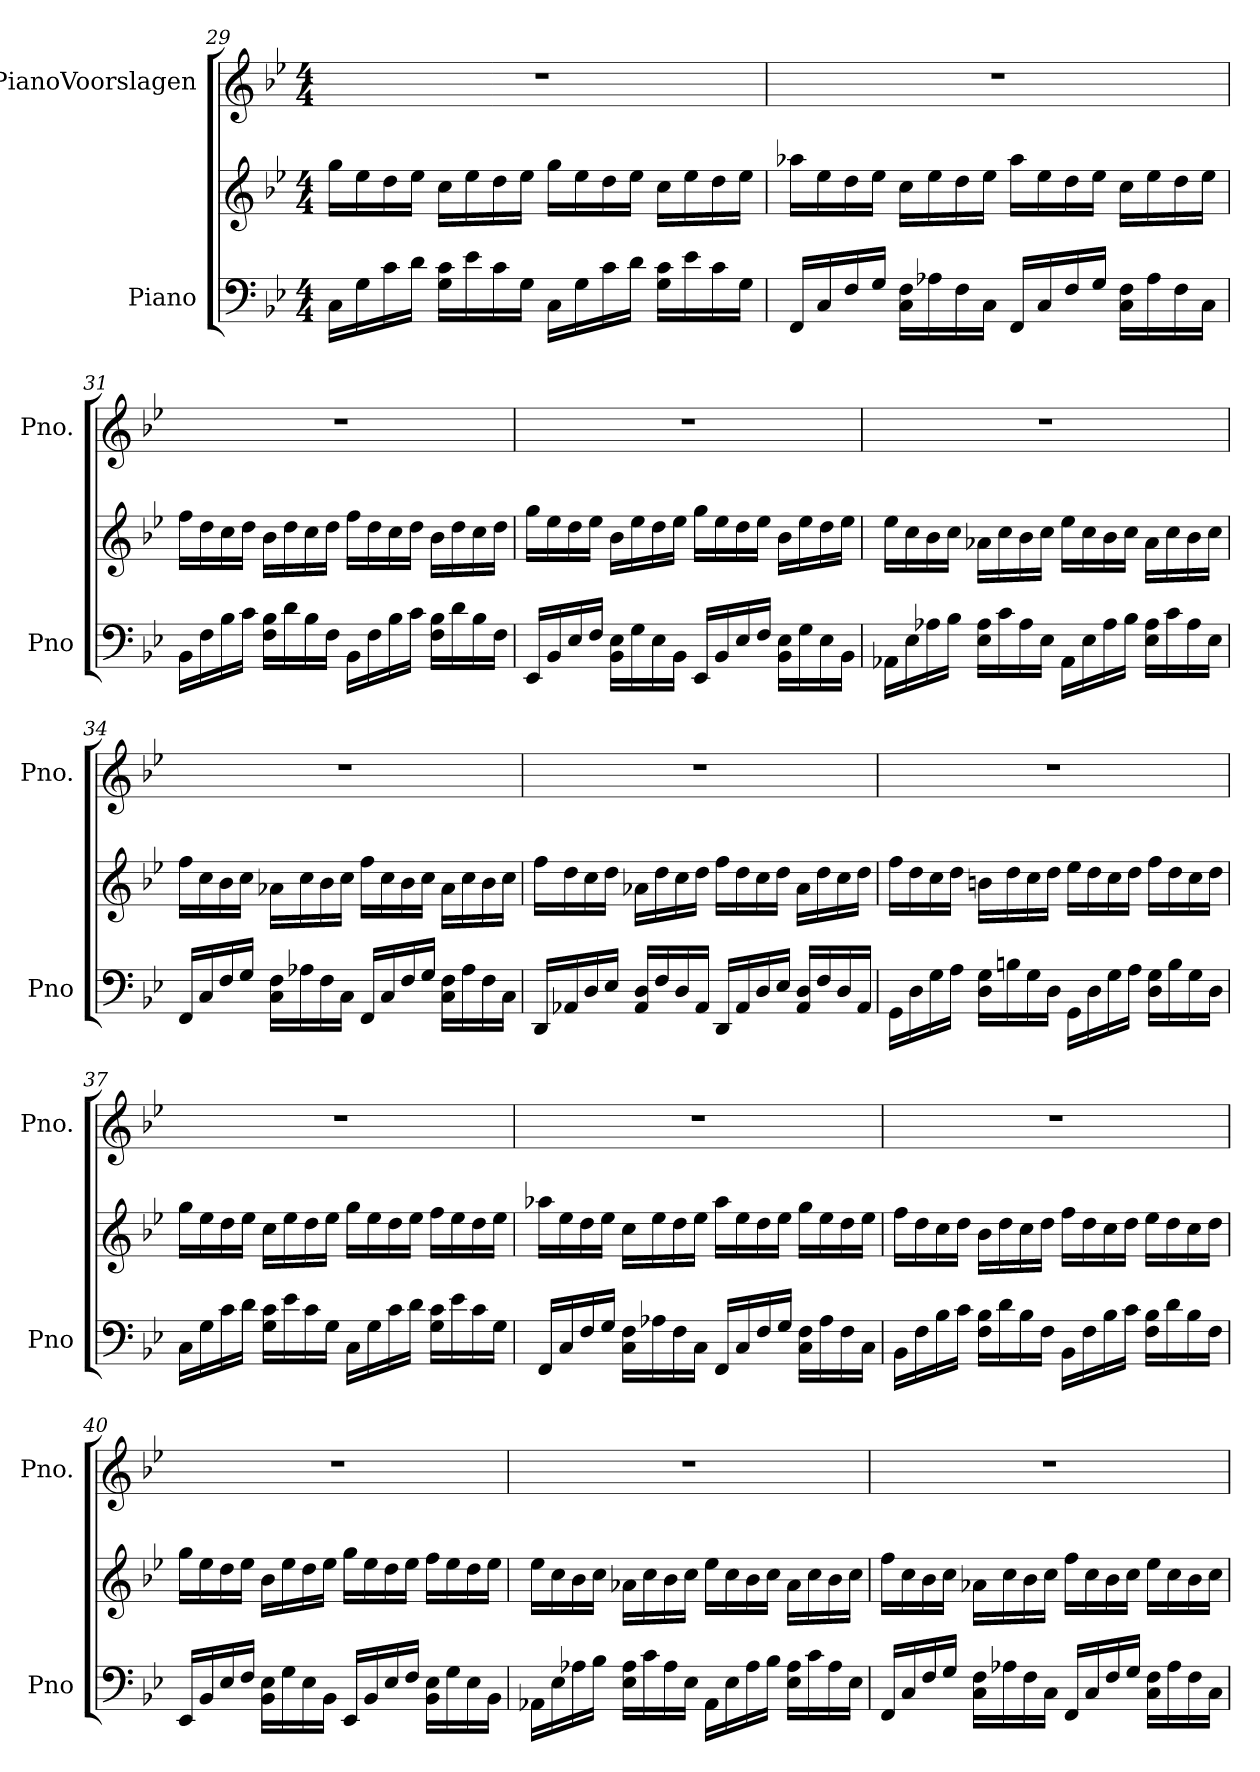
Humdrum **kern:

**kern	**kern	**kern
*part2	*part2	*part1
*staff3	*staff2	*staff1
*I"Piano	*	*I"PianoVoorslagen
*I'Pno	*	*I'Pno.
!!LO:LB:g=z
*clefF4	*clefG2	*clefG2
*k[b-e-]	*k[b-e-]	*k[b-e-]
*M4/4	*M4/4	*M4/4
=29	=29	=29
16C\LL	16gg\LL	1r
16G\	16ee-\	.
16c\	16dd\	.
16d\JJ	16ee-\JJ	.
16G\ 16c\LL	16cc\LL	.
16e-\	16ee-\	.
16c\	16dd\	.
16G\JJ	16ee-\JJ	.
16C\LL	16gg\LL	.
16G\	16ee-\	.
16c\	16dd\	.
16d\JJ	16ee-\JJ	.
16G\ 16c\LL	16cc\LL	.
16e-\	16ee-\	.
16c\	16dd\	.
16G\JJ	16ee-\JJ	.
=30	=30	=30
16FF/LL	16aa-X\LL	1r
16C/	16ee-\	.
16F/	16dd\	.
16G/JJ	16ee-\JJ	.
16C\ 16F\LL	16cc\LL	.
16A-X\	16ee-\	.
16F\	16dd\	.
16C\JJ	16ee-\JJ	.
16FF/LL	16aa-\LL	.
16C/	16ee-\	.
16F/	16dd\	.
16G/JJ	16ee-\JJ	.
16C\ 16F\LL	16cc\LL	.
16A-\	16ee-\	.
16F\	16dd\	.
16C\JJ	16ee-\JJ	.
=31	=31	=31
16BB-\LL	16ff\LL	1r
16F\	16dd\	.
16B-\	16cc\	.
16c\JJ	16dd\JJ	.
16F\ 16B-\LL	16b-\LL	.
16d\	16dd\	.
16B-\	16cc\	.
16F\JJ	16dd\JJ	.
16BB-\LL	16ff\LL	.
16F\	16dd\	.
16B-\	16cc\	.
16c\JJ	16dd\JJ	.
16F\ 16B-\LL	16b-\LL	.
16d\	16dd\	.
16B-\	16cc\	.
16F\JJ	16dd\JJ	.
!!LO:LB:g=z
=32	=32	=32
16EE-/LL	16gg\LL	1r
16BB-/	16ee-\	.
16E-/	16dd\	.
16F/JJ	16ee-\JJ	.
16BB-\ 16E-\LL	16b-\LL	.
16G\	16ee-\	.
16E-\	16dd\	.
16BB-\JJ	16ee-\JJ	.
16EE-/LL	16gg\LL	.
16BB-/	16ee-\	.
16E-/	16dd\	.
16F/JJ	16ee-\JJ	.
16BB-\ 16E-\LL	16b-\LL	.
16G\	16ee-\	.
16E-\	16dd\	.
16BB-\JJ	16ee-\JJ	.
=33	=33	=33
16AA-X\LL	16ee-\LL	1r
16E-\	16cc\	.
16A-X\	16b-\	.
16B-\JJ	16cc\JJ	.
16E-\ 16A-\LL	16a-X\LL	.
16c\	16cc\	.
16A-\	16b-\	.
16E-\JJ	16cc\JJ	.
16AA-\LL	16ee-\LL	.
16E-\	16cc\	.
16A-\	16b-\	.
16B-\JJ	16cc\JJ	.
16E-\ 16A-\LL	16a-\LL	.
16c\	16cc\	.
16A-\	16b-\	.
16E-\JJ	16cc\JJ	.
=34	=34	=34
16FF/LL	16ff\LL	1r
16C/	16cc\	.
16F/	16b-\	.
16G/JJ	16cc\JJ	.
16C\ 16F\LL	16a-X\LL	.
16A-X\	16cc\	.
16F\	16b-\	.
16C\JJ	16cc\JJ	.
16FF/LL	16ff\LL	.
16C/	16cc\	.
16F/	16b-\	.
16G/JJ	16cc\JJ	.
16C\ 16F\LL	16a-\LL	.
16A-\	16cc\	.
16F\	16b-\	.
16C\JJ	16cc\JJ	.
!!LO:LB:g=z
=35	=35	=35
16DD/LL	16ff\LL	1r
16AA-X/	16dd\	.
16D/	16cc\	.
16E-/JJ	16dd\JJ	.
16AA-/ 16D/LL	16a-X\LL	.
16F/	16dd\	.
16D/	16cc\	.
16AA-/JJ	16dd\JJ	.
16DD/LL	16ff\LL	.
16AA-/	16dd\	.
16D/	16cc\	.
16E-/JJ	16dd\JJ	.
16AA-/ 16D/LL	16a-\LL	.
16F/	16dd\	.
16D/	16cc\	.
16AA-/JJ	16dd\JJ	.
=36	=36	=36
16GG\LL	16ff\LL	1r
16D\	16dd\	.
16G\	16cc\	.
16A\JJ	16dd\JJ	.
16D\ 16G\LL	16bn\LL	.
16Bn\	16dd\	.
16G\	16cc\	.
16D\JJ	16dd\JJ	.
16GG\LL	16ee-\LL	.
16D\	16dd\	.
16G\	16cc\	.
16A\JJ	16dd\JJ	.
16D\ 16G\LL	16ff\LL	.
16B\	16dd\	.
16G\	16cc\	.
16D\JJ	16dd\JJ	.
=37	=37	=37
16C\LL	16gg\LL	1r
16G\	16ee-\	.
16c\	16dd\	.
16d\JJ	16ee-\JJ	.
16G\ 16c\LL	16cc\LL	.
16e-\	16ee-\	.
16c\	16dd\	.
16G\JJ	16ee-\JJ	.
16C\LL	16gg\LL	.
16G\	16ee-\	.
16c\	16dd\	.
16d\JJ	16ee-\JJ	.
16G\ 16c\LL	16ff\LL	.
16e-\	16ee-\	.
16c\	16dd\	.
16G\JJ	16ee-\JJ	.
!!LO:LB:g=z
=38	=38	=38
16FF/LL	16aa-X\LL	1r
16C/	16ee-\	.
16F/	16dd\	.
16G/JJ	16ee-\JJ	.
16C\ 16F\LL	16cc\LL	.
16A-X\	16ee-\	.
16F\	16dd\	.
16C\JJ	16ee-\JJ	.
16FF/LL	16aa-\LL	.
16C/	16ee-\	.
16F/	16dd\	.
16G/JJ	16ee-\JJ	.
16C\ 16F\LL	16gg\LL	.
16A-\	16ee-\	.
16F\	16dd\	.
16C\JJ	16ee-\JJ	.
=39	=39	=39
16BB-\LL	16ff\LL	1r
16F\	16dd\	.
16B-\	16cc\	.
16c\JJ	16dd\JJ	.
16F\ 16B-\LL	16b-\LL	.
16d\	16dd\	.
16B-\	16cc\	.
16F\JJ	16dd\JJ	.
16BB-\LL	16ff\LL	.
16F\	16dd\	.
16B-\	16cc\	.
16c\JJ	16dd\JJ	.
16F\ 16B-\LL	16ee-\LL	.
16d\	16dd\	.
16B-\	16cc\	.
16F\JJ	16dd\JJ	.
=40	=40	=40
16EE-/LL	16gg\LL	1r
16BB-/	16ee-\	.
16E-/	16dd\	.
16F/JJ	16ee-\JJ	.
16BB-\ 16E-\LL	16b-\LL	.
16G\	16ee-\	.
16E-\	16dd\	.
16BB-\JJ	16ee-\JJ	.
16EE-/LL	16gg\LL	.
16BB-/	16ee-\	.
16E-/	16dd\	.
16F/JJ	16ee-\JJ	.
16BB-\ 16E-\LL	16ff\LL	.
16G\	16ee-\	.
16E-\	16dd\	.
16BB-\JJ	16ee-\JJ	.
!!LO:PB:g=z
=41	=41	=41
16AA-X\LL	16ee-\LL	1r
16E-\	16cc\	.
16A-X\	16b-\	.
16B-\JJ	16cc\JJ	.
16E-\ 16A-\LL	16a-X\LL	.
16c\	16cc\	.
16A-\	16b-\	.
16E-\JJ	16cc\JJ	.
16AA-\LL	16ee-\LL	.
16E-\	16cc\	.
16A-\	16b-\	.
16B-\JJ	16cc\JJ	.
16E-\ 16A-\LL	16a-\LL	.
16c\	16cc\	.
16A-\	16b-\	.
16E-\JJ	16cc\JJ	.
=42	=42	=42
16FF/LL	16ff\LL	1r
16C/	16cc\	.
16F/	16b-\	.
16G/JJ	16cc\JJ	.
16C\ 16F\LL	16a-X\LL	.
16A-X\	16cc\	.
16F\	16b-\	.
16C\JJ	16cc\JJ	.
16FF/LL	16ff\LL	.
16C/	16cc\	.
16F/	16b-\	.
16G/JJ	16cc\JJ	.
16C\ 16F\LL	16ee-\LL	.
16A-\	16cc\	.
16F\	16b-\	.
16C\JJ	16cc\JJ	.
=	=	=
*-	*-	*-
